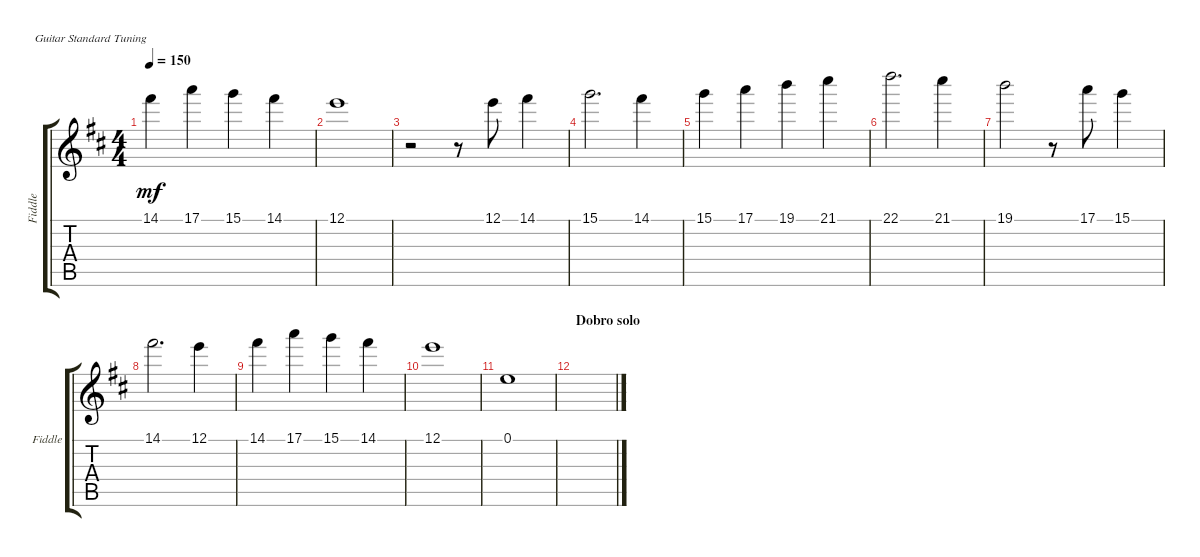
\defaultSystemsLayout 4
\bracketExtendMode groupsimilarinstruments
\singleTrackTrackNamePolicy allsystems
\multiTrackTrackNamePolicy allsystems
\otherSystemsTrackNameOrientation horizontal
\track ("Fiddle" "Fiddle") {instrument acousticguitarsteel}
\staff {score tabs}
\tuning (E4 B3 G3 D3 A2 E2)
\ts (4 4)
\tempo 150
\clef g2
\ks d
14.1.4{dy mf} 17.1.4 15.1.4 14.1.4 |
12.1.1 |
r.2 r.8 12.1.8 14.1.4 |
15.1.2{d} 14.1.4 |
15.1.4 17.1.4 19.1.4 21.1.4 |
22.1.2{d} 21.1.4 |
19.1.2 r.8 17.1.8 15.1.4 |
14.1.2{d} 12.1.4 |
14.1.4 17.1.4 15.1.4 14.1.4 |
12.1.1 |
0.1.1 |
\section ("" "Dobro solo")
